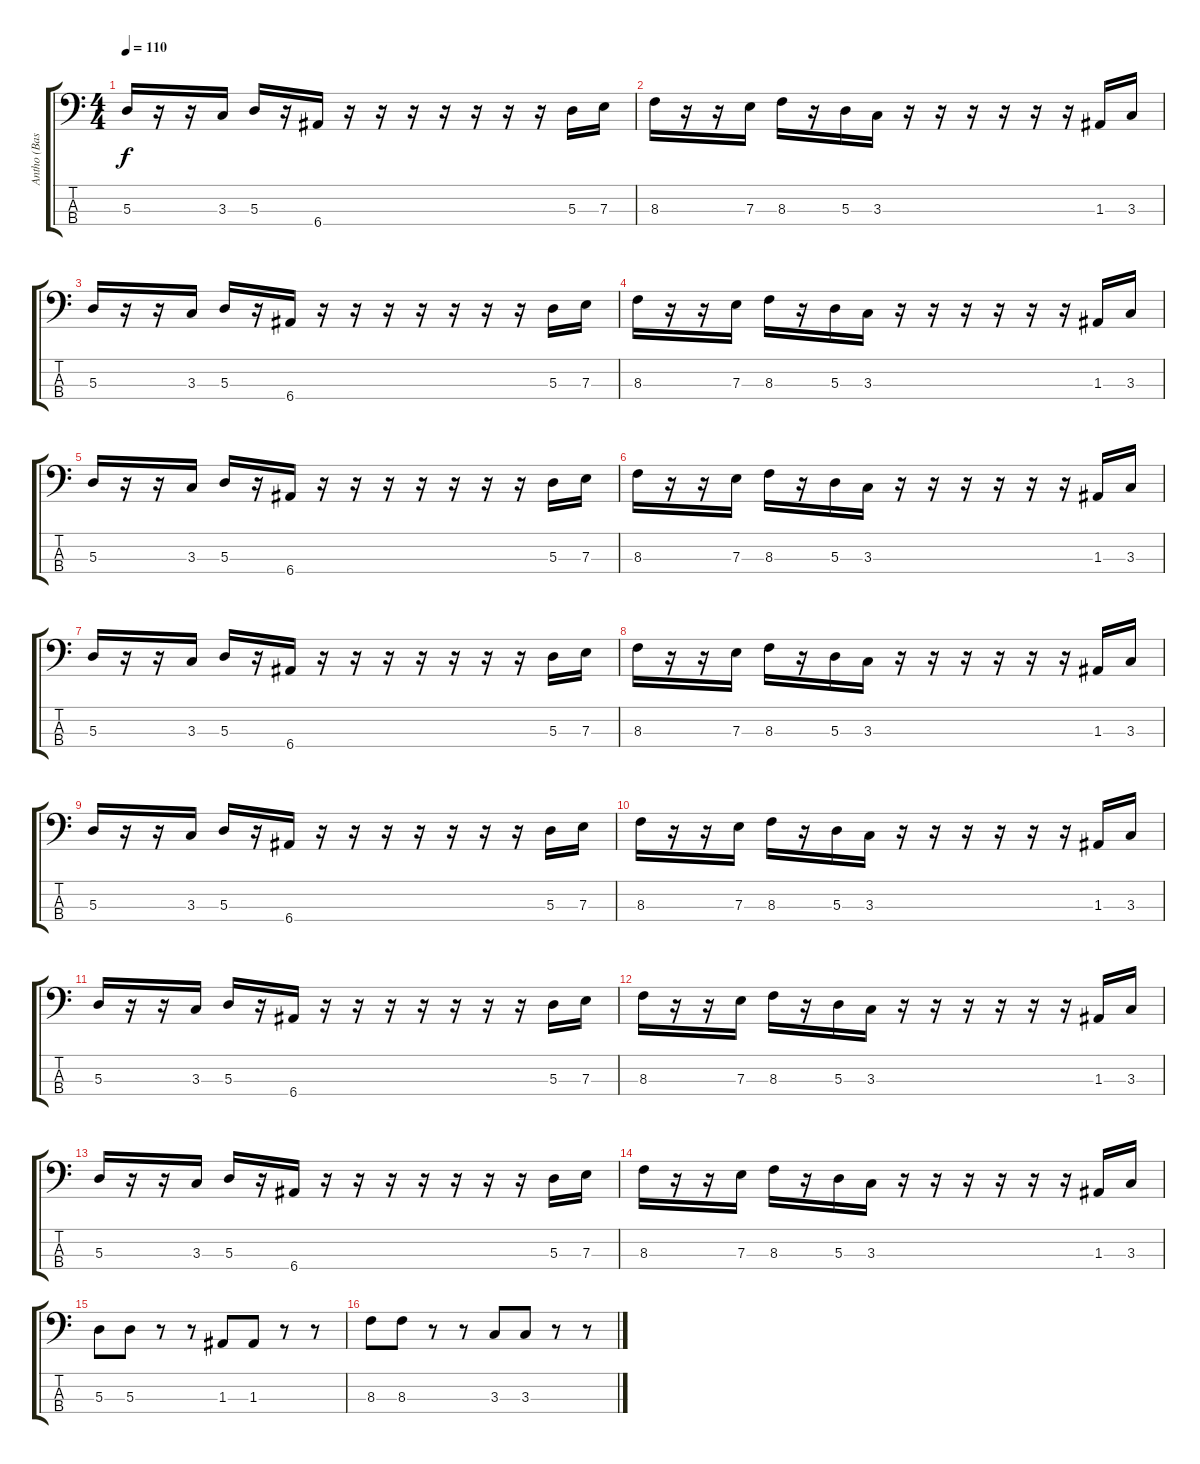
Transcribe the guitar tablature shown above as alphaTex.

\track ("Antho (Basse)" "Antho (Bas") {instrument electricbasspick}
\staff {score tabs}
\tuning (G2 D2 A1 E1) {hide}
\ts (4 4)
\tempo 110
\clef f4
\ks c
5.3.16{dy f} r.16 r.16 3.3.16 5.3.16 r.16 6.4.16 r.16 r.16 r.16 r.16 r.16 r.16 r.16 5.3.16 7.3.16 |
8.3.16 r.16 r.16 7.3.16 8.3.16 r.16 5.3.16 3.3.16 r.16 r.16 r.16 r.16 r.16 r.16 1.3.16 3.3.16 |
5.3.16 r.16 r.16 3.3.16 5.3.16 r.16 6.4.16 r.16 r.16 r.16 r.16 r.16 r.16 r.16 5.3.16 7.3.16 |
8.3.16 r.16 r.16 7.3.16 8.3.16 r.16 5.3.16 3.3.16 r.16 r.16 r.16 r.16 r.16 r.16 1.3.16 3.3.16 |
5.3.16 r.16 r.16 3.3.16 5.3.16 r.16 6.4.16 r.16 r.16 r.16 r.16 r.16 r.16 r.16 5.3.16 7.3.16 |
8.3.16 r.16 r.16 7.3.16 8.3.16 r.16 5.3.16 3.3.16 r.16 r.16 r.16 r.16 r.16 r.16 1.3.16 3.3.16 |
5.3.16 r.16 r.16 3.3.16 5.3.16 r.16 6.4.16 r.16 r.16 r.16 r.16 r.16 r.16 r.16 5.3.16 7.3.16 |
8.3.16 r.16 r.16 7.3.16 8.3.16 r.16 5.3.16 3.3.16 r.16 r.16 r.16 r.16 r.16 r.16 1.3.16 3.3.16 |
5.3.16 r.16 r.16 3.3.16 5.3.16 r.16 6.4.16 r.16 r.16 r.16 r.16 r.16 r.16 r.16 5.3.16 7.3.16 |
8.3.16 r.16 r.16 7.3.16 8.3.16 r.16 5.3.16 3.3.16 r.16 r.16 r.16 r.16 r.16 r.16 1.3.16 3.3.16 |
5.3.16 r.16 r.16 3.3.16 5.3.16 r.16 6.4.16 r.16 r.16 r.16 r.16 r.16 r.16 r.16 5.3.16 7.3.16 |
8.3.16 r.16 r.16 7.3.16 8.3.16 r.16 5.3.16 3.3.16 r.16 r.16 r.16 r.16 r.16 r.16 1.3.16 3.3.16 |
5.3.16 r.16 r.16 3.3.16 5.3.16 r.16 6.4.16 r.16 r.16 r.16 r.16 r.16 r.16 r.16 5.3.16 7.3.16 |
8.3.16 r.16 r.16 7.3.16 8.3.16 r.16 5.3.16 3.3.16 r.16 r.16 r.16 r.16 r.16 r.16 1.3.16 3.3.16 |
5.3.8 5.3.8 r.8 r.8 1.3.8 1.3.8 r.8 r.8 |
8.3.8 8.3.8 r.8 r.8 3.3.8 3.3.8 r.8 r.8
